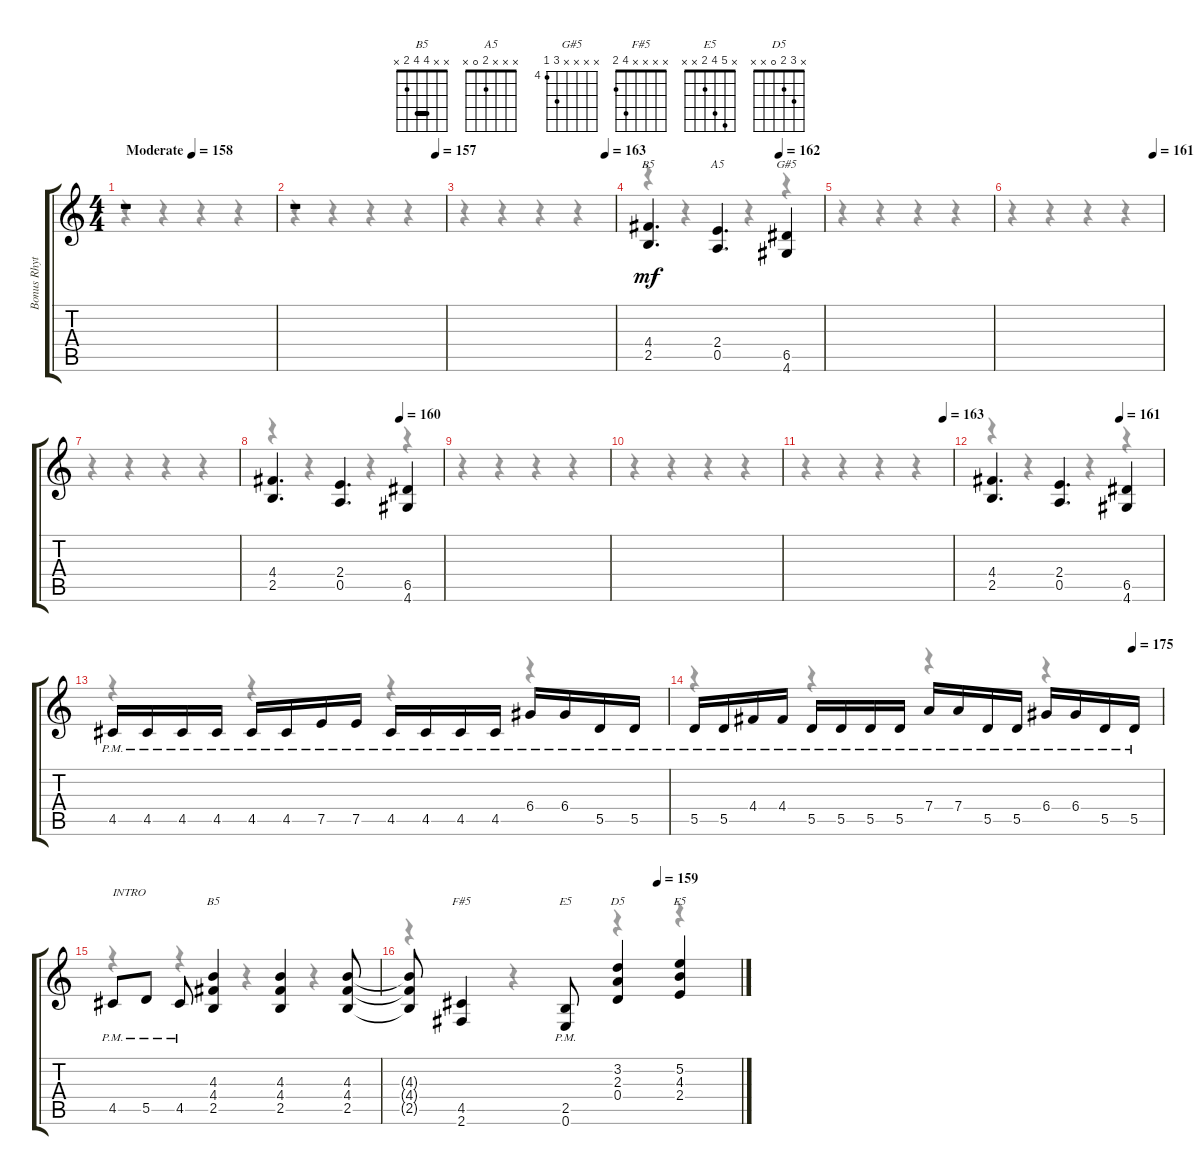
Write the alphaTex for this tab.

\track ("Bonus Rhythm" "Bonus Rhyt") {instrument overdrivenguitar}
\staff {score tabs}
\tuning (E4 B3 G3 D3 A2 E2) {hide}
\chord ("B5" x x x 4 2 x)
\chord ("A5" x x x 2 0 x)
\chord ("G#5" x x x x 6 4) {firstfret 4}
\chord ("B5" x x 4 4 2 x) {barre 4}
\chord ("F#5" x x x x 4 2)
\chord ("E5" x x x x 2 0)
\chord ("D5" x 3 2 0 x x)
\chord ("E5" x 5 4 2 x x)
\voice
\ts (4 4)
\tempo (158 "Moderate")
\clef g2
\ks c
r.1{dy mf instrument overdrivenguitar} |
\tempo (157 0.9375)
r.1 |
\tempo (163 0.9375)
|
\tempo (162 0.75)
(4.4 2.5).4{d ch "B5"} (2.4 0.5).4{d ch "A5"} (6.5 4.6).4{ch "G#5"} |
|
\tempo (161 0.9375)
|
|
\tempo (160 0.75)
(4.4 2.5).4{d} (2.4 0.5).4{d} (6.5 4.6).4 |
|
|
\tempo (163 0.9375)
|
\tempo (161 0.75)
(4.4 2.5).4{d} (2.4 0.5).4{d} (6.5 4.6).4 |
4.5{pm}.16 4.5{pm}.16 4.5{pm}.16 4.5{pm}.16 4.5{pm}.16 4.5{pm}.16 7.5{pm}.16 7.5{pm}.16 4.5{pm}.16 4.5{pm}.16 4.5{pm}.16 4.5{pm}.16 6.4{pm}.16 6.4{pm}.16 5.5{pm}.16 5.5{pm}.16 |
\tempo (175 0.9375)
5.5{pm}.16 5.5{pm}.16 4.4{pm}.16 4.4{pm}.16 5.5{pm}.16 5.5{pm}.16 5.5{pm}.16 5.5{pm}.16 7.4{pm}.16 7.4{pm}.16 5.5{pm}.16 5.5{pm}.16 6.4{pm}.16 6.4{pm}.16 5.5{pm}.16 5.5{pm}.16 |
4.5{pm}.8{txt "INTRO"} 5.5{pm}.8 4.5{pm}.8 (4.3 4.4 2.5).4{ch "B5"} (4.3 4.4 2.5).4 (4.3 4.4 2.5).8 |
\tempo (159 0.75)
(4.3{t} 4.4{t} 2.5{t}).8 (4.5 2.6).4{ch "F#5"} (2.5{pm} 0.6{pm}).8{ch "E5"} (3.2 2.3 0.4).4{ch "D5"} (5.2 4.3 2.4).4{ch "E5"}
\voice
\clef g2
\ottava regular
\simile none
\ks c
r.4{dy f} r.4 r.4 r.4 |
r.4 r.4 r.4 r.4 |
r.4 r.4 r.4 r.4 |
r.4 r.4 r.4 r.4 |
r.4 r.4 r.4 r.4 |
r.4 r.4 r.4 r.4 |
r.4 r.4 r.4 r.4 |
r.4 r.4 r.4 r.4 |
r.4 r.4 r.4 r.4 |
r.4 r.4 r.4 r.4 |
r.4 r.4 r.4 r.4 |
r.4 r.4 r.4 r.4 |
r.4 r.4 r.4 r.4 |
r.4 r.4 r.4 r.4 |
r.4 r.4 r.4 r.4 |
r.4 r.4 r.4 r.4
